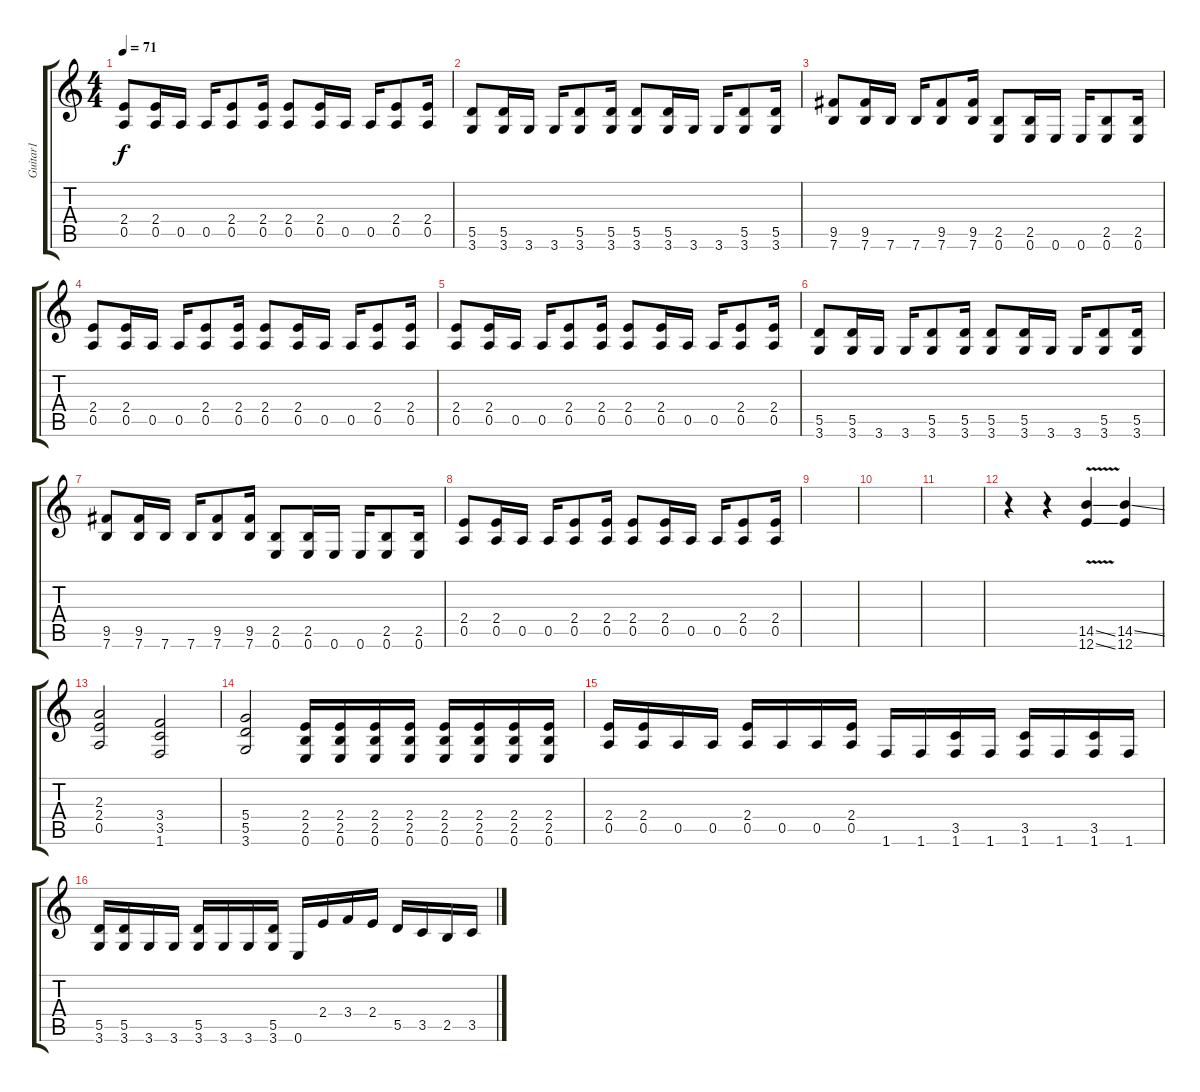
\track ("Guitar1" "Guitar1") {instrument overdrivenguitar}
\staff {score tabs}
\tuning (E4 B3 G3 D3 A2 E2) {hide}
\ts (4 4)
\tempo 71
\clef g2
\ks c
(2.4 0.5).8{dy f} (2.4 0.5).16 0.5.16 0.5.16 (2.4 0.5).8 (2.4 0.5).16 (2.4 0.5).8 (2.4 0.5).16 0.5.16 0.5.16 (2.4 0.5).8 (2.4 0.5).16 |
(5.5 3.6).8 (5.5 3.6).16 3.6.16 3.6.16 (5.5 3.6).8 (5.5 3.6).16 (5.5 3.6).8 (5.5 3.6).16 3.6.16 3.6.16 (5.5 3.6).8 (5.5 3.6).16 |
(9.5 7.6).8 (9.5 7.6).16 7.6.16 7.6.16 (9.5 7.6).8 (9.5 7.6).16 (2.5 0.6).8 (2.5 0.6).16 0.6.16 0.6.16 (2.5 0.6).8 (2.5 0.6).16 |
(2.4 0.5).8 (2.4 0.5).16 0.5.16 0.5.16 (2.4 0.5).8 (2.4 0.5).16 (2.4 0.5).8 (2.4 0.5).16 0.5.16 0.5.16 (2.4 0.5).8 (2.4 0.5).16 |
(2.4 0.5).8 (2.4 0.5).16 0.5.16 0.5.16 (2.4 0.5).8 (2.4 0.5).16 (2.4 0.5).8 (2.4 0.5).16 0.5.16 0.5.16 (2.4 0.5).8 (2.4 0.5).16 |
(5.5 3.6).8 (5.5 3.6).16 3.6.16 3.6.16 (5.5 3.6).8 (5.5 3.6).16 (5.5 3.6).8 (5.5 3.6).16 3.6.16 3.6.16 (5.5 3.6).8 (5.5 3.6).16 |
(9.5 7.6).8 (9.5 7.6).16 7.6.16 7.6.16 (9.5 7.6).8 (9.5 7.6).16 (2.5 0.6).8 (2.5 0.6).16 0.6.16 0.6.16 (2.5 0.6).8 (2.5 0.6).16 |
(2.4 0.5).8 (2.4 0.5).16 0.5.16 0.5.16 (2.4 0.5).8 (2.4 0.5).16 (2.4 0.5).8 (2.4 0.5).16 0.5.16 0.5.16 (2.4 0.5).8 (2.4 0.5).16 |
|
|
|
r.4 r.4 (14.5{v ss} 12.6{v ss}).4 (14.5{ss} 12.6).4 |
(2.3 2.4 0.5).2 (3.4 3.5 1.6).2 |
(5.4 5.5 3.6).2 (2.4 2.5 0.6).16 (2.4 2.5 0.6).16 (2.4 2.5 0.6).16 (2.4 2.5 0.6).16 (2.4 2.5 0.6).16 (2.4 2.5 0.6).16 (2.4 2.5 0.6).16 (2.4 2.5 0.6).16 |
(2.4 0.5).16 (2.4 0.5).16 0.5.16 0.5.16 (2.4 0.5).16 0.5.16 0.5.16 (2.4 0.5).16 1.6.16 1.6.16 (3.5 1.6).16 1.6.16 (3.5 1.6).16 1.6.16 (3.5 1.6).16 1.6.16 |
(5.5 3.6).16 (5.5 3.6).16 3.6.16 3.6.16 (5.5 3.6).16 3.6.16 3.6.16 (5.5 3.6).16 0.6.16 2.4.16 3.4.16 2.4.16 5.5.16 3.5.16 2.5.16 3.5.16
